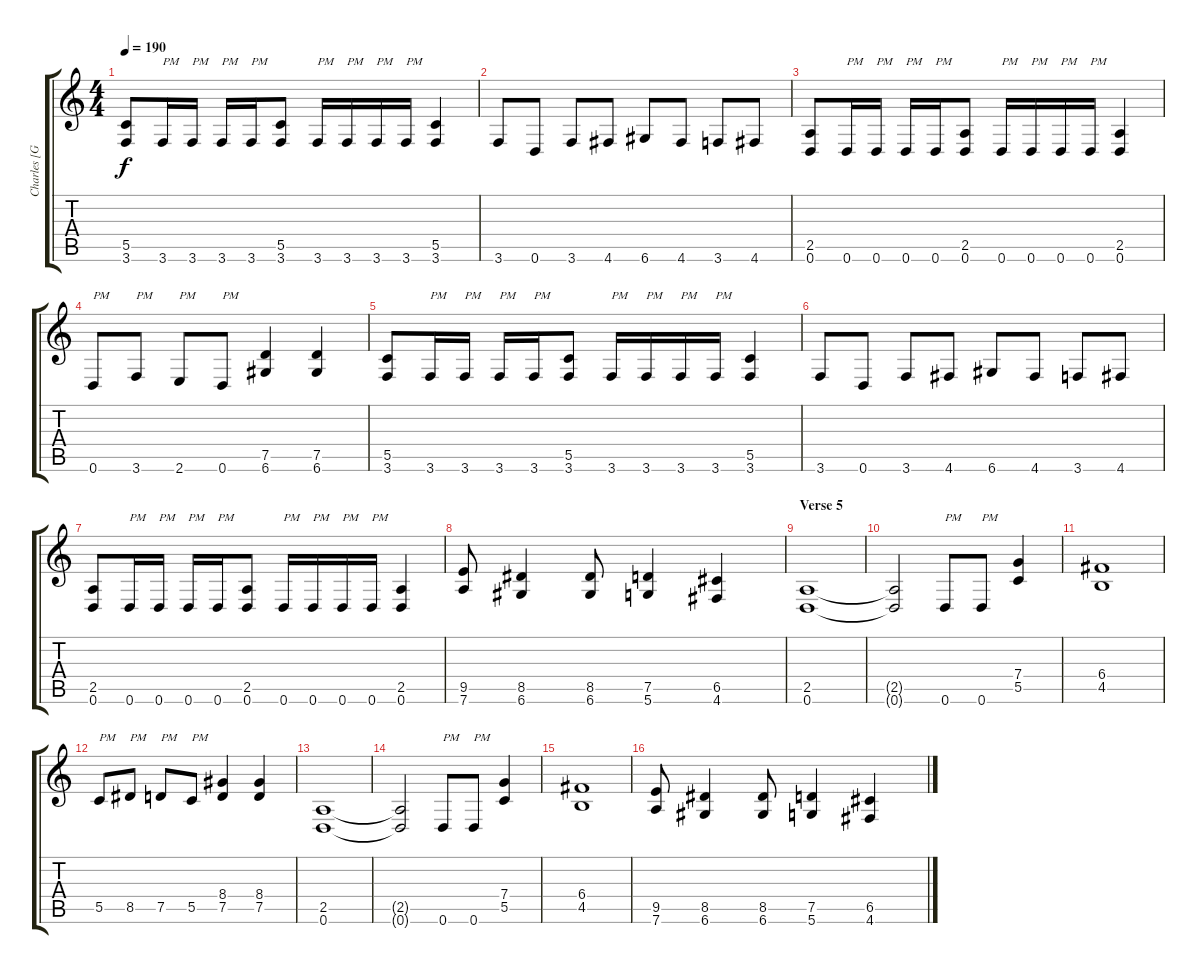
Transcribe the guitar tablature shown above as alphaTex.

\track ("Charles [Guitar]" "Charles [G") {instrument distortionguitar}
\staff {score tabs}
\tuning (D4 A3 F3 C3 G2 D2) {hide}
\ts (4 4)
\tempo 190
\clef g2
\ks c
(5.5 3.6).8{dy f} 3.6.16{txt "PM"} 3.6.16{txt "PM"} 3.6.16{txt "PM"} 3.6.16{txt "PM"} (5.5 3.6).8 3.6.16{txt "PM"} 3.6.16{txt "PM"} 3.6.16{txt "PM"} 3.6.16{txt "PM"} (5.5 3.6).4 |
3.6.8 0.6.8 3.6.8 4.6.8 6.6.8 4.6.8 3.6.8 4.6.8 |
(2.5 0.6).8 0.6.16{txt "PM"} 0.6.16{txt "PM"} 0.6.16{txt "PM"} 0.6.16{txt "PM"} (2.5 0.6).8 0.6.16{txt "PM"} 0.6.16{txt "PM"} 0.6.16{txt "PM"} 0.6.16{txt "PM"} (2.5 0.6).4 |
0.6.8{txt "PM"} 3.6.8{txt "PM"} 2.6.8{txt "PM"} 0.6.8{txt "PM"} (7.5 6.6).4 (7.5 6.6).4 |
(5.5 3.6).8 3.6.16{txt "PM"} 3.6.16{txt "PM"} 3.6.16{txt "PM"} 3.6.16{txt "PM"} (5.5 3.6).8 3.6.16{txt "PM"} 3.6.16{txt "PM"} 3.6.16{txt "PM"} 3.6.16{txt "PM"} (5.5 3.6).4 |
3.6.8 0.6.8 3.6.8 4.6.8 6.6.8 4.6.8 3.6.8 4.6.8 |
(2.5 0.6).8 0.6.16{txt "PM"} 0.6.16{txt "PM"} 0.6.16{txt "PM"} 0.6.16{txt "PM"} (2.5 0.6).8 0.6.16{txt "PM"} 0.6.16{txt "PM"} 0.6.16{txt "PM"} 0.6.16{txt "PM"} (2.5 0.6).4 |
(9.5 7.6).8 (8.5 6.6).4 (8.5 6.6).8 (7.5 5.6).4 (6.5 4.6).4 |
\section ("" "Verse 5")
(2.5 0.6).1 |
(2.5{t} 0.6{t}).2 0.6.8{txt "PM"} 0.6.8{txt "PM"} (7.4 5.5).4 |
(6.4 4.5).1 |
5.5.8{txt "PM"} 8.5.8{txt "PM"} 7.5.8{txt "PM"} 5.5.8{txt "PM"} (8.4 7.5).4 (8.4 7.5).4 |
(2.5 0.6).1 |
(2.5{t} 0.6{t}).2 0.6.8{txt "PM"} 0.6.8{txt "PM"} (7.4 5.5).4 |
(6.4 4.5).1 |
(9.5 7.6).8 (8.5 6.6).4 (8.5 6.6).8 (7.5 5.6).4 (6.5 4.6).4
